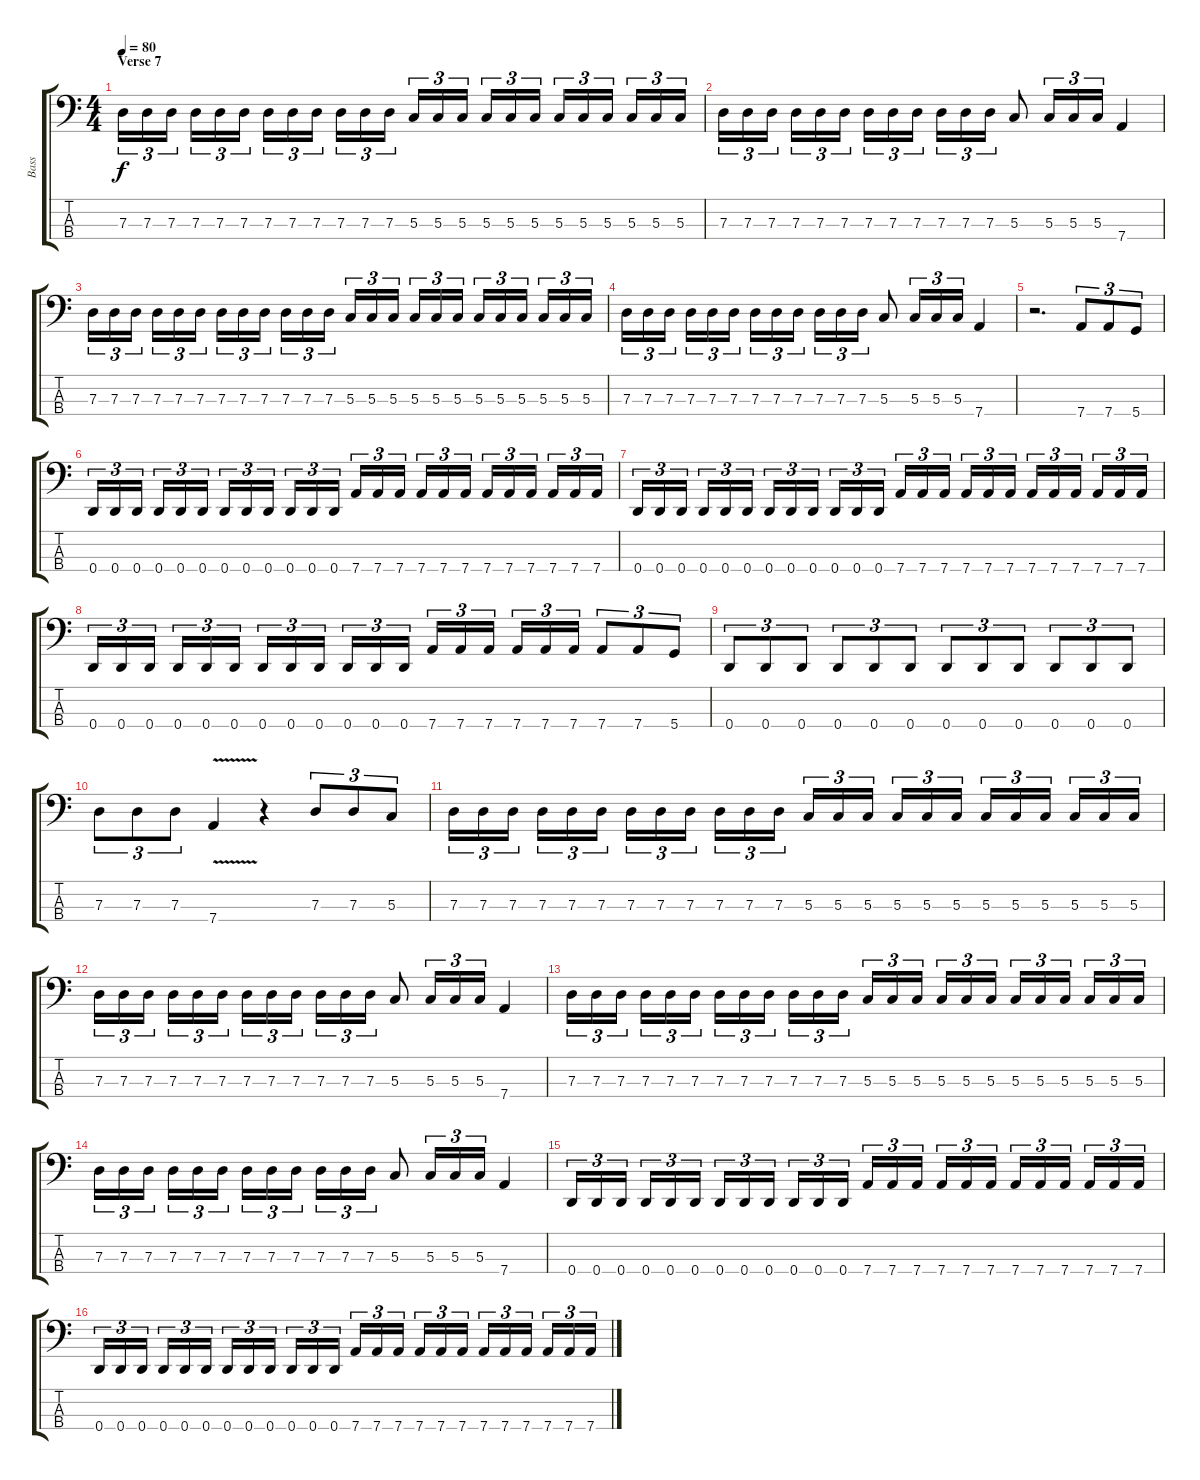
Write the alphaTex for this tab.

\track ("Bass" "Bass") {instrument electricbasspick}
\staff {score tabs}
\tuning (F2 C2 G1 D1) {hide}
\ts (4 4)
\section ("" "Verse 7")
\tempo 80
\clef f4
\ks c
7.3.16{tu (3 2) dy f} 7.3.16{tu (3 2)} 7.3.16{tu (3 2)} 7.3.16{tu (3 2)} 7.3.16{tu (3 2)} 7.3.16{tu (3 2)} 7.3.16{tu (3 2)} 7.3.16{tu (3 2)} 7.3.16{tu (3 2)} 7.3.16{tu (3 2)} 7.3.16{tu (3 2)} 7.3.16{tu (3 2)} 5.3.16{tu (3 2)} 5.3.16{tu (3 2)} 5.3.16{tu (3 2)} 5.3.16{tu (3 2)} 5.3.16{tu (3 2)} 5.3.16{tu (3 2)} 5.3.16{tu (3 2)} 5.3.16{tu (3 2)} 5.3.16{tu (3 2)} 5.3.16{tu (3 2)} 5.3.16{tu (3 2)} 5.3.16{tu (3 2)} |
7.3.16{tu (3 2)} 7.3.16{tu (3 2)} 7.3.16{tu (3 2)} 7.3.16{tu (3 2)} 7.3.16{tu (3 2)} 7.3.16{tu (3 2)} 7.3.16{tu (3 2)} 7.3.16{tu (3 2)} 7.3.16{tu (3 2)} 7.3.16{tu (3 2)} 7.3.16{tu (3 2)} 7.3.16{tu (3 2)} 5.3.8 5.3.16{tu (3 2)} 5.3.16{tu (3 2)} 5.3.16{tu (3 2)} 7.4.4 |
7.3.16{tu (3 2)} 7.3.16{tu (3 2)} 7.3.16{tu (3 2)} 7.3.16{tu (3 2)} 7.3.16{tu (3 2)} 7.3.16{tu (3 2)} 7.3.16{tu (3 2)} 7.3.16{tu (3 2)} 7.3.16{tu (3 2)} 7.3.16{tu (3 2)} 7.3.16{tu (3 2)} 7.3.16{tu (3 2)} 5.3.16{tu (3 2)} 5.3.16{tu (3 2)} 5.3.16{tu (3 2)} 5.3.16{tu (3 2)} 5.3.16{tu (3 2)} 5.3.16{tu (3 2)} 5.3.16{tu (3 2)} 5.3.16{tu (3 2)} 5.3.16{tu (3 2)} 5.3.16{tu (3 2)} 5.3.16{tu (3 2)} 5.3.16{tu (3 2)} |
7.3.16{tu (3 2)} 7.3.16{tu (3 2)} 7.3.16{tu (3 2)} 7.3.16{tu (3 2)} 7.3.16{tu (3 2)} 7.3.16{tu (3 2)} 7.3.16{tu (3 2)} 7.3.16{tu (3 2)} 7.3.16{tu (3 2)} 7.3.16{tu (3 2)} 7.3.16{tu (3 2)} 7.3.16{tu (3 2)} 5.3.8 5.3.16{tu (3 2)} 5.3.16{tu (3 2)} 5.3.16{tu (3 2)} 7.4.4 |
r.2{d} 7.4.8{tu (3 2)} 7.4.8{tu (3 2)} 5.4.8{tu (3 2)} |
0.4.16{tu (3 2)} 0.4.16{tu (3 2)} 0.4.16{tu (3 2)} 0.4.16{tu (3 2)} 0.4.16{tu (3 2)} 0.4.16{tu (3 2)} 0.4.16{tu (3 2)} 0.4.16{tu (3 2)} 0.4.16{tu (3 2)} 0.4.16{tu (3 2)} 0.4.16{tu (3 2)} 0.4.16{tu (3 2)} 7.4.16{tu (3 2)} 7.4.16{tu (3 2)} 7.4.16{tu (3 2)} 7.4.16{tu (3 2)} 7.4.16{tu (3 2)} 7.4.16{tu (3 2)} 7.4.16{tu (3 2)} 7.4.16{tu (3 2)} 7.4.16{tu (3 2)} 7.4.16{tu (3 2)} 7.4.16{tu (3 2)} 7.4.16{tu (3 2)} |
0.4.16{tu (3 2)} 0.4.16{tu (3 2)} 0.4.16{tu (3 2)} 0.4.16{tu (3 2)} 0.4.16{tu (3 2)} 0.4.16{tu (3 2)} 0.4.16{tu (3 2)} 0.4.16{tu (3 2)} 0.4.16{tu (3 2)} 0.4.16{tu (3 2)} 0.4.16{tu (3 2)} 0.4.16{tu (3 2)} 7.4.16{tu (3 2)} 7.4.16{tu (3 2)} 7.4.16{tu (3 2)} 7.4.16{tu (3 2)} 7.4.16{tu (3 2)} 7.4.16{tu (3 2)} 7.4.16{tu (3 2)} 7.4.16{tu (3 2)} 7.4.16{tu (3 2)} 7.4.16{tu (3 2)} 7.4.16{tu (3 2)} 7.4.16{tu (3 2)} |
0.4.16{tu (3 2)} 0.4.16{tu (3 2)} 0.4.16{tu (3 2)} 0.4.16{tu (3 2)} 0.4.16{tu (3 2)} 0.4.16{tu (3 2)} 0.4.16{tu (3 2)} 0.4.16{tu (3 2)} 0.4.16{tu (3 2)} 0.4.16{tu (3 2)} 0.4.16{tu (3 2)} 0.4.16{tu (3 2)} 7.4.16{tu (3 2)} 7.4.16{tu (3 2)} 7.4.16{tu (3 2)} 7.4.16{tu (3 2)} 7.4.16{tu (3 2)} 7.4.16{tu (3 2)} 7.4.8{tu (3 2)} 7.4.8{tu (3 2)} 5.4.8{tu (3 2)} |
0.4.8{tu (3 2)} 0.4.8{tu (3 2)} 0.4.8{tu (3 2)} 0.4.8{tu (3 2)} 0.4.8{tu (3 2)} 0.4.8{tu (3 2)} 0.4.8{tu (3 2)} 0.4.8{tu (3 2)} 0.4.8{tu (3 2)} 0.4.8{tu (3 2)} 0.4.8{tu (3 2)} 0.4.8{tu (3 2)} |
7.3.8{tu (3 2)} 7.3.8{tu (3 2)} 7.3.8{tu (3 2)} 7.4{v}.4 r.4 7.3.8{tu (3 2)} 7.3.8{tu (3 2)} 5.3.8{tu (3 2)} |
7.3.16{tu (3 2)} 7.3.16{tu (3 2)} 7.3.16{tu (3 2)} 7.3.16{tu (3 2)} 7.3.16{tu (3 2)} 7.3.16{tu (3 2)} 7.3.16{tu (3 2)} 7.3.16{tu (3 2)} 7.3.16{tu (3 2)} 7.3.16{tu (3 2)} 7.3.16{tu (3 2)} 7.3.16{tu (3 2)} 5.3.16{tu (3 2)} 5.3.16{tu (3 2)} 5.3.16{tu (3 2)} 5.3.16{tu (3 2)} 5.3.16{tu (3 2)} 5.3.16{tu (3 2)} 5.3.16{tu (3 2)} 5.3.16{tu (3 2)} 5.3.16{tu (3 2)} 5.3.16{tu (3 2)} 5.3.16{tu (3 2)} 5.3.16{tu (3 2)} |
7.3.16{tu (3 2)} 7.3.16{tu (3 2)} 7.3.16{tu (3 2)} 7.3.16{tu (3 2)} 7.3.16{tu (3 2)} 7.3.16{tu (3 2)} 7.3.16{tu (3 2)} 7.3.16{tu (3 2)} 7.3.16{tu (3 2)} 7.3.16{tu (3 2)} 7.3.16{tu (3 2)} 7.3.16{tu (3 2)} 5.3.8 5.3.16{tu (3 2)} 5.3.16{tu (3 2)} 5.3.16{tu (3 2)} 7.4.4 |
7.3.16{tu (3 2)} 7.3.16{tu (3 2)} 7.3.16{tu (3 2)} 7.3.16{tu (3 2)} 7.3.16{tu (3 2)} 7.3.16{tu (3 2)} 7.3.16{tu (3 2)} 7.3.16{tu (3 2)} 7.3.16{tu (3 2)} 7.3.16{tu (3 2)} 7.3.16{tu (3 2)} 7.3.16{tu (3 2)} 5.3.16{tu (3 2)} 5.3.16{tu (3 2)} 5.3.16{tu (3 2)} 5.3.16{tu (3 2)} 5.3.16{tu (3 2)} 5.3.16{tu (3 2)} 5.3.16{tu (3 2)} 5.3.16{tu (3 2)} 5.3.16{tu (3 2)} 5.3.16{tu (3 2)} 5.3.16{tu (3 2)} 5.3.16{tu (3 2)} |
7.3.16{tu (3 2)} 7.3.16{tu (3 2)} 7.3.16{tu (3 2)} 7.3.16{tu (3 2)} 7.3.16{tu (3 2)} 7.3.16{tu (3 2)} 7.3.16{tu (3 2)} 7.3.16{tu (3 2)} 7.3.16{tu (3 2)} 7.3.16{tu (3 2)} 7.3.16{tu (3 2)} 7.3.16{tu (3 2)} 5.3.8 5.3.16{tu (3 2)} 5.3.16{tu (3 2)} 5.3.16{tu (3 2)} 7.4.4 |
0.4.16{tu (3 2)} 0.4.16{tu (3 2)} 0.4.16{tu (3 2)} 0.4.16{tu (3 2)} 0.4.16{tu (3 2)} 0.4.16{tu (3 2)} 0.4.16{tu (3 2)} 0.4.16{tu (3 2)} 0.4.16{tu (3 2)} 0.4.16{tu (3 2)} 0.4.16{tu (3 2)} 0.4.16{tu (3 2)} 7.4.16{tu (3 2)} 7.4.16{tu (3 2)} 7.4.16{tu (3 2)} 7.4.16{tu (3 2)} 7.4.16{tu (3 2)} 7.4.16{tu (3 2)} 7.4.16{tu (3 2)} 7.4.16{tu (3 2)} 7.4.16{tu (3 2)} 7.4.16{tu (3 2)} 7.4.16{tu (3 2)} 7.4.16{tu (3 2)} |
0.4.16{tu (3 2)} 0.4.16{tu (3 2)} 0.4.16{tu (3 2)} 0.4.16{tu (3 2)} 0.4.16{tu (3 2)} 0.4.16{tu (3 2)} 0.4.16{tu (3 2)} 0.4.16{tu (3 2)} 0.4.16{tu (3 2)} 0.4.16{tu (3 2)} 0.4.16{tu (3 2)} 0.4.16{tu (3 2)} 7.4.16{tu (3 2)} 7.4.16{tu (3 2)} 7.4.16{tu (3 2)} 7.4.16{tu (3 2)} 7.4.16{tu (3 2)} 7.4.16{tu (3 2)} 7.4.16{tu (3 2)} 7.4.16{tu (3 2)} 7.4.16{tu (3 2)} 7.4.16{tu (3 2)} 7.4.16{tu (3 2)} 7.4.16{tu (3 2)}
